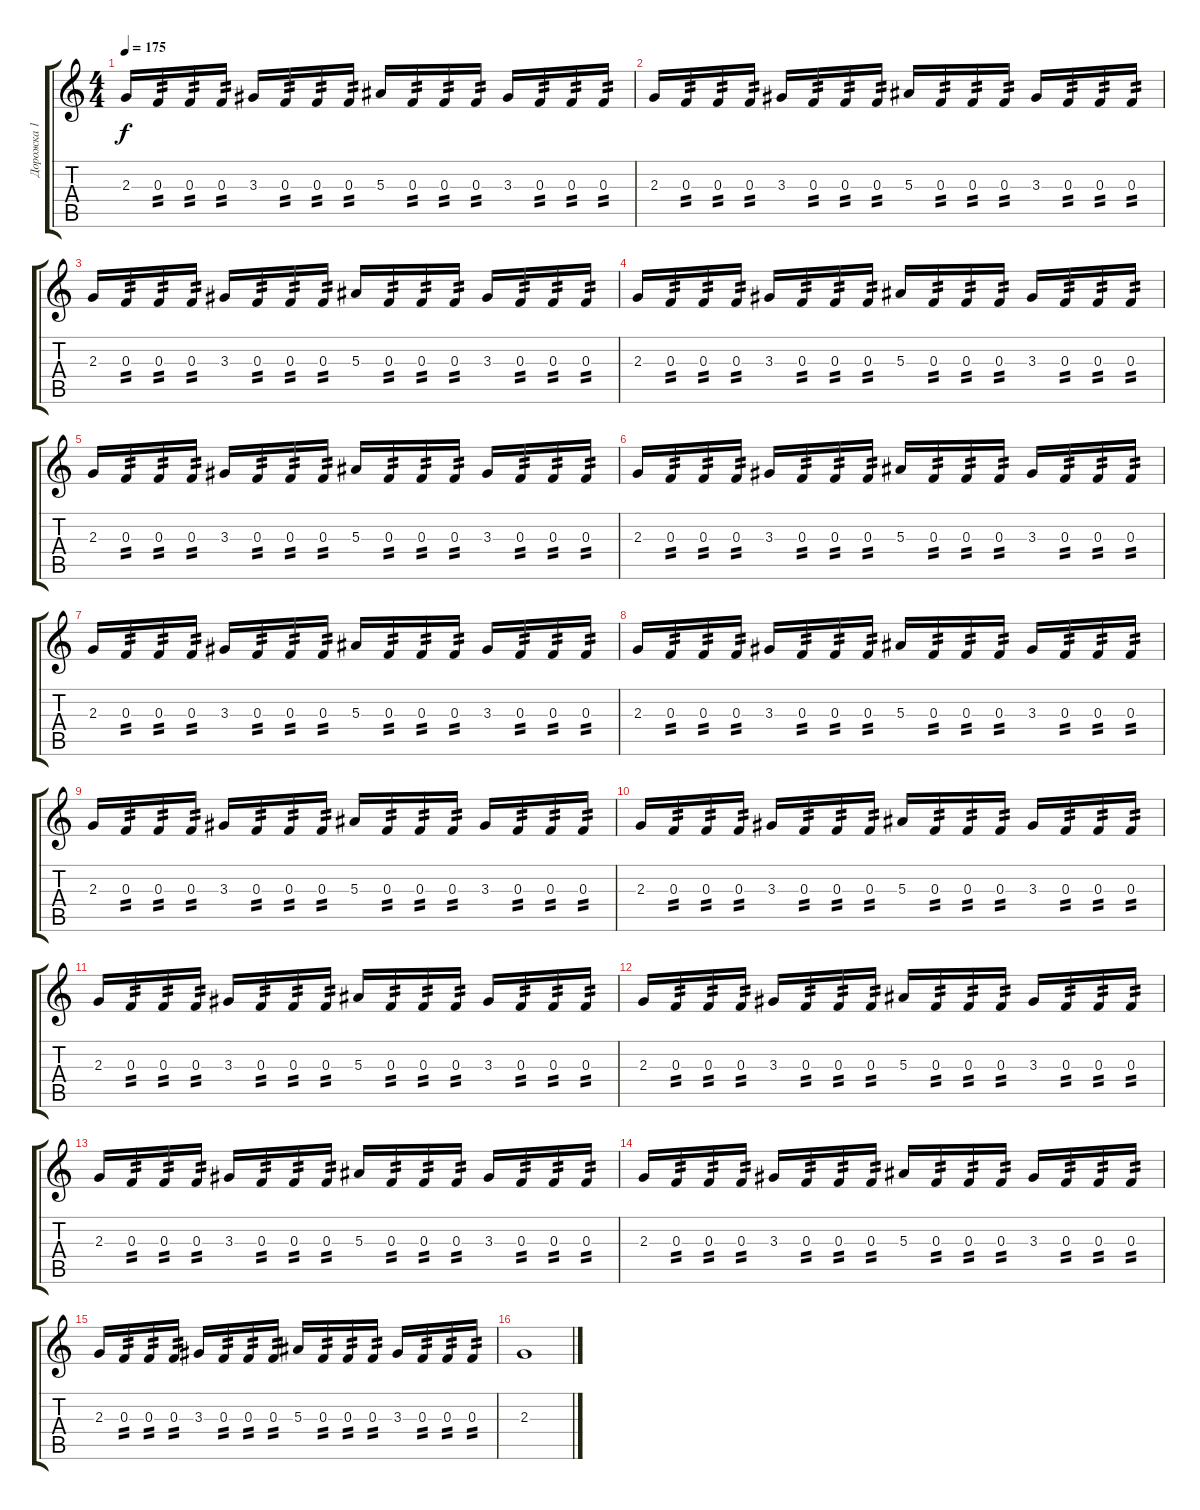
\track ("Дорожка 1" "Дорожка 1") {instrument overdrivenguitar}
\staff {score tabs}
\tuning (D4 A3 F3 C3 G2 C2) {hide}
\ts (4 4)
\tempo 175
\clef g2
\ks c
2.3.16{dy f} 0.3.16{tp 2} 0.3.16{tp 2} 0.3.16{tp 2} 3.3.16 0.3.16{tp 2} 0.3.16{tp 2} 0.3.16{tp 2} 5.3.16 0.3.16{tp 2} 0.3.16{tp 2} 0.3.16{tp 2} 3.3.16 0.3.16{tp 2} 0.3.16{tp 2} 0.3.16{tp 2} |
2.3.16 0.3.16{tp 2} 0.3.16{tp 2} 0.3.16{tp 2} 3.3.16 0.3.16{tp 2} 0.3.16{tp 2} 0.3.16{tp 2} 5.3.16 0.3.16{tp 2} 0.3.16{tp 2} 0.3.16{tp 2} 3.3.16 0.3.16{tp 2} 0.3.16{tp 2} 0.3.16{tp 2} |
2.3.16 0.3.16{tp 2} 0.3.16{tp 2} 0.3.16{tp 2} 3.3.16 0.3.16{tp 2} 0.3.16{tp 2} 0.3.16{tp 2} 5.3.16 0.3.16{tp 2} 0.3.16{tp 2} 0.3.16{tp 2} 3.3.16 0.3.16{tp 2} 0.3.16{tp 2} 0.3.16{tp 2} |
2.3.16 0.3.16{tp 2} 0.3.16{tp 2} 0.3.16{tp 2} 3.3.16 0.3.16{tp 2} 0.3.16{tp 2} 0.3.16{tp 2} 5.3.16 0.3.16{tp 2} 0.3.16{tp 2} 0.3.16{tp 2} 3.3.16 0.3.16{tp 2} 0.3.16{tp 2} 0.3.16{tp 2} |
2.3.16 0.3.16{tp 2} 0.3.16{tp 2} 0.3.16{tp 2} 3.3.16 0.3.16{tp 2} 0.3.16{tp 2} 0.3.16{tp 2} 5.3.16 0.3.16{tp 2} 0.3.16{tp 2} 0.3.16{tp 2} 3.3.16 0.3.16{tp 2} 0.3.16{tp 2} 0.3.16{tp 2} |
2.3.16 0.3.16{tp 2} 0.3.16{tp 2} 0.3.16{tp 2} 3.3.16 0.3.16{tp 2} 0.3.16{tp 2} 0.3.16{tp 2} 5.3.16 0.3.16{tp 2} 0.3.16{tp 2} 0.3.16{tp 2} 3.3.16 0.3.16{tp 2} 0.3.16{tp 2} 0.3.16{tp 2} |
2.3.16 0.3.16{tp 2} 0.3.16{tp 2} 0.3.16{tp 2} 3.3.16 0.3.16{tp 2} 0.3.16{tp 2} 0.3.16{tp 2} 5.3.16 0.3.16{tp 2} 0.3.16{tp 2} 0.3.16{tp 2} 3.3.16 0.3.16{tp 2} 0.3.16{tp 2} 0.3.16{tp 2} |
2.3.16 0.3.16{tp 2} 0.3.16{tp 2} 0.3.16{tp 2} 3.3.16 0.3.16{tp 2} 0.3.16{tp 2} 0.3.16{tp 2} 5.3.16 0.3.16{tp 2} 0.3.16{tp 2} 0.3.16{tp 2} 3.3.16 0.3.16{tp 2} 0.3.16{tp 2} 0.3.16{tp 2} |
2.3.16 0.3.16{tp 2} 0.3.16{tp 2} 0.3.16{tp 2} 3.3.16 0.3.16{tp 2} 0.3.16{tp 2} 0.3.16{tp 2} 5.3.16 0.3.16{tp 2} 0.3.16{tp 2} 0.3.16{tp 2} 3.3.16 0.3.16{tp 2} 0.3.16{tp 2} 0.3.16{tp 2} |
2.3.16 0.3.16{tp 2} 0.3.16{tp 2} 0.3.16{tp 2} 3.3.16 0.3.16{tp 2} 0.3.16{tp 2} 0.3.16{tp 2} 5.3.16 0.3.16{tp 2} 0.3.16{tp 2} 0.3.16{tp 2} 3.3.16 0.3.16{tp 2} 0.3.16{tp 2} 0.3.16{tp 2} |
2.3.16 0.3.16{tp 2} 0.3.16{tp 2} 0.3.16{tp 2} 3.3.16 0.3.16{tp 2} 0.3.16{tp 2} 0.3.16{tp 2} 5.3.16 0.3.16{tp 2} 0.3.16{tp 2} 0.3.16{tp 2} 3.3.16 0.3.16{tp 2} 0.3.16{tp 2} 0.3.16{tp 2} |
2.3.16 0.3.16{tp 2} 0.3.16{tp 2} 0.3.16{tp 2} 3.3.16 0.3.16{tp 2} 0.3.16{tp 2} 0.3.16{tp 2} 5.3.16 0.3.16{tp 2} 0.3.16{tp 2} 0.3.16{tp 2} 3.3.16 0.3.16{tp 2} 0.3.16{tp 2} 0.3.16{tp 2} |
2.3.16 0.3.16{tp 2} 0.3.16{tp 2} 0.3.16{tp 2} 3.3.16 0.3.16{tp 2} 0.3.16{tp 2} 0.3.16{tp 2} 5.3.16 0.3.16{tp 2} 0.3.16{tp 2} 0.3.16{tp 2} 3.3.16 0.3.16{tp 2} 0.3.16{tp 2} 0.3.16{tp 2} |
2.3.16 0.3.16{tp 2} 0.3.16{tp 2} 0.3.16{tp 2} 3.3.16 0.3.16{tp 2} 0.3.16{tp 2} 0.3.16{tp 2} 5.3.16 0.3.16{tp 2} 0.3.16{tp 2} 0.3.16{tp 2} 3.3.16 0.3.16{tp 2} 0.3.16{tp 2} 0.3.16{tp 2} |
2.3.16 0.3.16{tp 2} 0.3.16{tp 2} 0.3.16{tp 2} 3.3.16 0.3.16{tp 2} 0.3.16{tp 2} 0.3.16{tp 2} 5.3.16 0.3.16{tp 2} 0.3.16{tp 2} 0.3.16{tp 2} 3.3.16 0.3.16{tp 2} 0.3.16{tp 2} 0.3.16{tp 2} |
2.3.1
